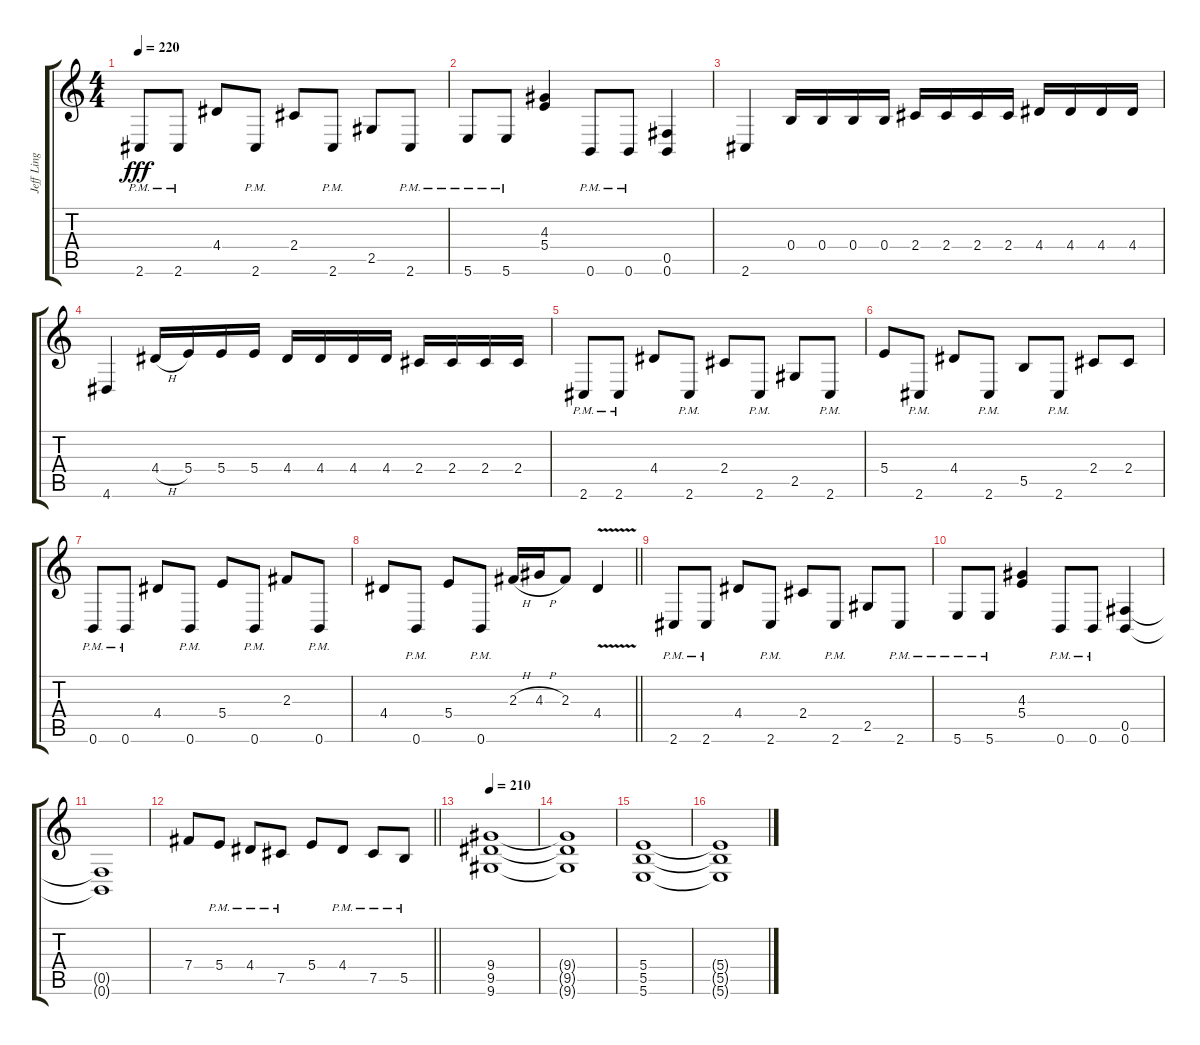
\track ("Jeff Ling" "Jeff Ling") {instrument distortionguitar}
\staff {score tabs}
\tuning (Db4 Ab3 E3 B2 Gb2 B1) {hide}
\ts (4 4)
\tempo 220
\clef g2
\ks c
2.6{pm}.8{dy fff} 2.6{pm}.8 4.4.8 2.6{pm}.8 2.4.8 2.6{pm}.8 2.5.8 2.6{pm}.8 |
5.6{pm}.8 5.6{pm}.8 (4.3 5.4).4 0.6{pm}.8 0.6{pm}.8 (0.5 0.6).4 |
2.6.4 0.4.16 0.4.16 0.4.16 0.4.16 2.4.16 2.4.16 2.4.16 2.4.16 4.4.16 4.4.16 4.4.16 4.4.16 |
4.6.4 4.4{h}.16 5.4.16 5.4.16 5.4.16 4.4.16 4.4.16 4.4.16 4.4.16 2.4.16 2.4.16 2.4.16 2.4.16 |
2.6{pm}.8 2.6{pm}.8 4.4.8 2.6{pm}.8 2.4.8 2.6{pm}.8 2.5.8 2.6{pm}.8 |
5.4.8 2.6{pm}.8 4.4.8 2.6{pm}.8 5.5.8 2.6{pm}.8 2.4.8 2.4.8 |
0.6{pm}.8 0.6{pm}.8 4.4.8 0.6{pm}.8 5.4.8 0.6{pm}.8 2.3.8 0.6{pm}.8 |
\barLineRight lightlight
4.4.8 0.6{pm}.8 5.4.8 0.6{pm}.8 2.3{h}.16 4.3{h}.16 2.3.8 4.4{v}.4 |
2.6{pm}.8 2.6{pm}.8 4.4.8 2.6{pm}.8 2.4.8 2.6{pm}.8 2.5.8 2.6{pm}.8 |
5.6{pm}.8 5.6{pm}.8 (4.3 5.4).4 0.6{pm}.8 0.6{pm}.8 (0.5 0.6).4 |
(0.5{t} 0.6{t}).1 |
\barLineRight lightlight
7.4.8 5.4{pm}.8 4.4{pm}.8 7.5{pm}.8 5.4.8 4.4{pm}.8 7.5{pm}.8 5.5{pm}.8 |
\tempo 210
(9.4 9.5 9.6).1 |
(9.4{t} 9.5{t} 9.6{t}).1 |
(5.4 5.5 5.6).1 |
(5.4{t} 5.5{t} 5.6{t}).1
